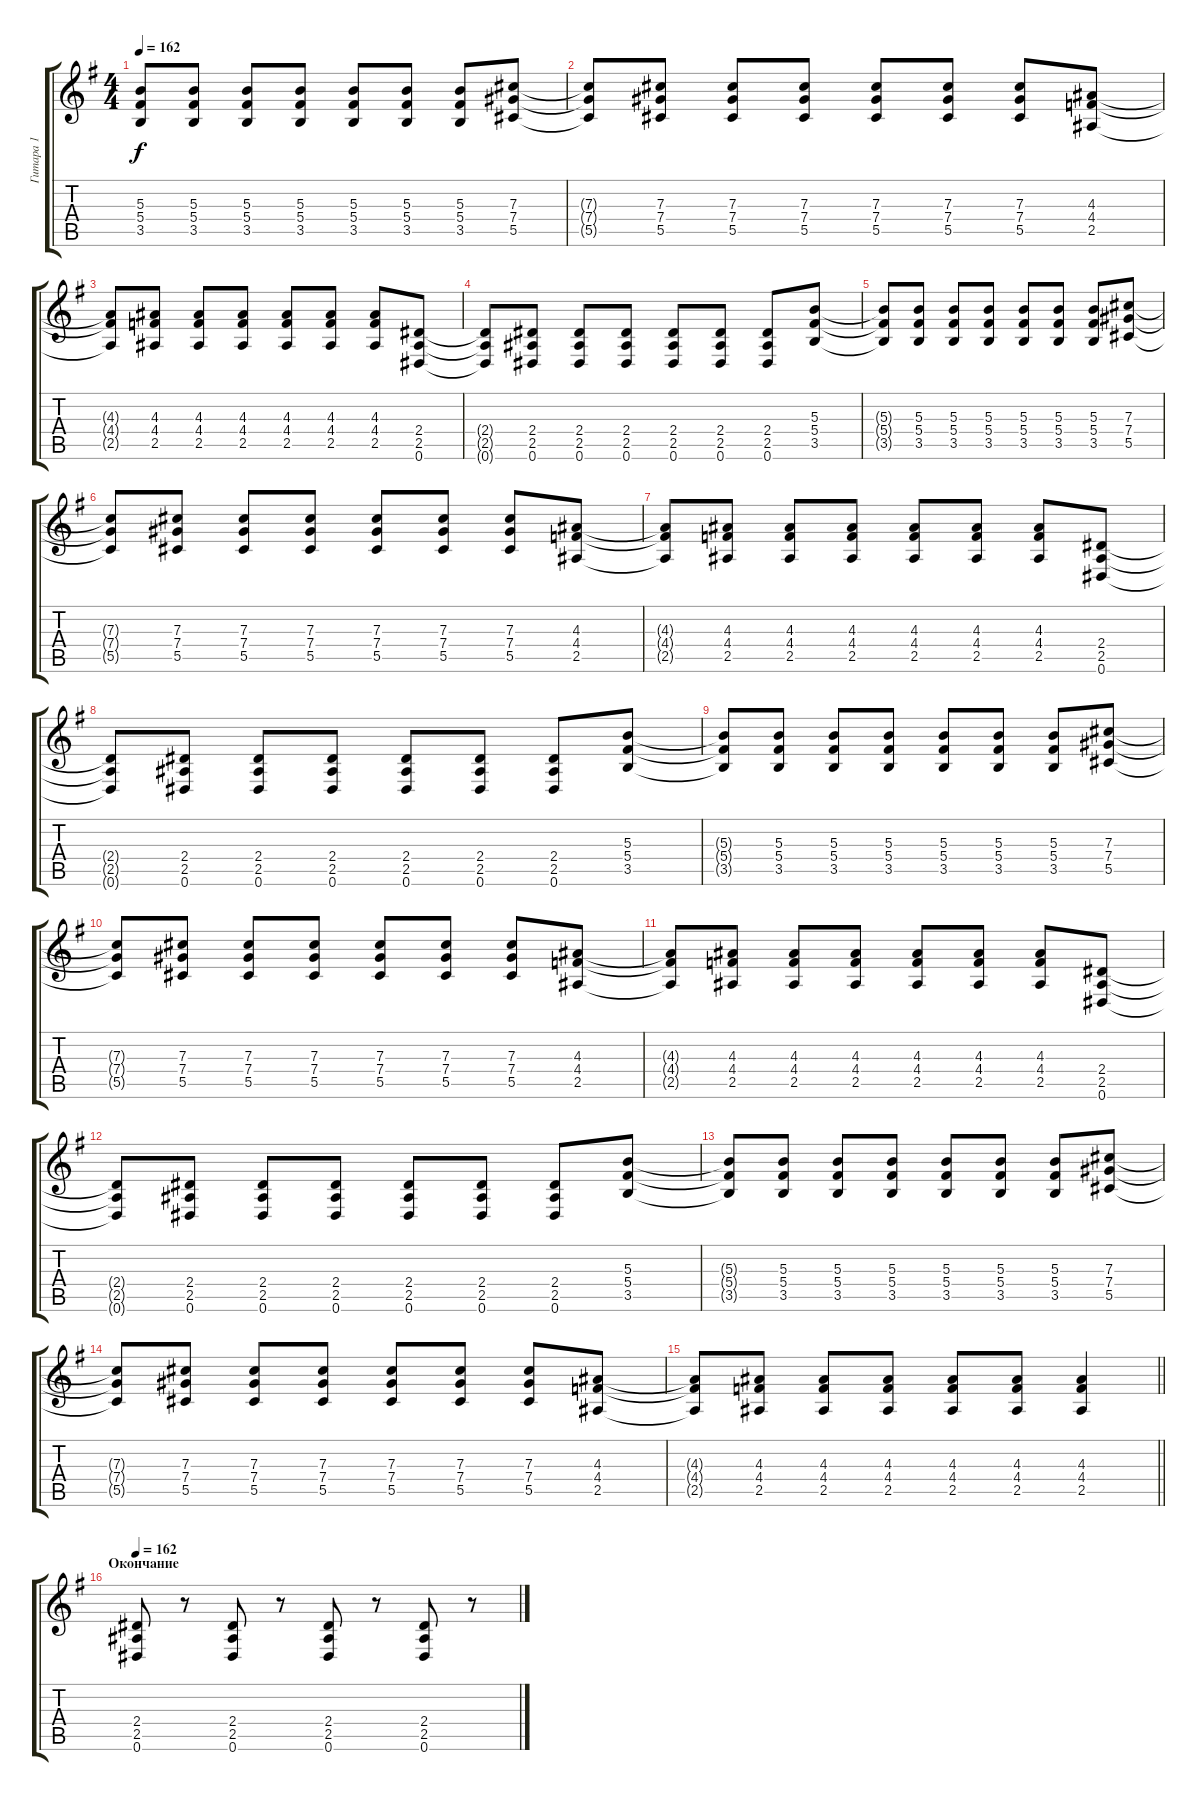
\track ("Гитара 1" "Гитара 1") {instrument distortionguitar}
\staff {score tabs}
\tuning (Eb4 Bb3 Gb3 Db3 Ab2 Eb2) {hide}
\ts (4 4)
\tempo 162
\clef g2
\ks eminor
(5.3{t} 5.4{t} 3.5{t}).8{dy f} (5.3 5.4 3.5).8 (5.3 5.4 3.5).8 (5.3 5.4 3.5).8 (5.3 5.4 3.5).8 (5.3 5.4 3.5).8 (5.3 5.4 3.5).8 (7.3 7.4 5.5).8 |
(7.3{t} 7.4{t} 5.5{t}).8 (7.3 7.4 5.5).8 (7.3 7.4 5.5).8 (7.3 7.4 5.5).8 (7.3 7.4 5.5).8 (7.3 7.4 5.5).8 (7.3 7.4 5.5).8 (4.3 4.4 2.5).8 |
(4.3{t} 4.4{t} 2.5{t}).8 (4.3 4.4 2.5).8 (4.3 4.4 2.5).8 (4.3 4.4 2.5).8 (4.3 4.4 2.5).8 (4.3 4.4 2.5).8 (4.3 4.4 2.5).8 (2.4 2.5 0.6).8 |
(2.4{t} 2.5{t} 0.6{t}).8 (2.4 2.5 0.6).8 (2.4 2.5 0.6).8 (2.4 2.5 0.6).8 (2.4 2.5 0.6).8 (2.4 2.5 0.6).8 (2.4 2.5 0.6).8 (5.3 5.4 3.5).8 |
(5.3{t} 5.4{t} 3.5{t}).8 (5.3 5.4 3.5).8 (5.3 5.4 3.5).8 (5.3 5.4 3.5).8 (5.3 5.4 3.5).8 (5.3 5.4 3.5).8 (5.3 5.4 3.5).8 (7.3 7.4 5.5).8 |
(7.3{t} 7.4{t} 5.5{t}).8 (7.3 7.4 5.5).8 (7.3 7.4 5.5).8 (7.3 7.4 5.5).8 (7.3 7.4 5.5).8 (7.3 7.4 5.5).8 (7.3 7.4 5.5).8 (4.3 4.4 2.5).8 |
(4.3{t} 4.4{t} 2.5{t}).8 (4.3 4.4 2.5).8 (4.3 4.4 2.5).8 (4.3 4.4 2.5).8 (4.3 4.4 2.5).8 (4.3 4.4 2.5).8 (4.3 4.4 2.5).8 (2.4 2.5 0.6).8 |
(2.4{t} 2.5{t} 0.6{t}).8 (2.4 2.5 0.6).8 (2.4 2.5 0.6).8 (2.4 2.5 0.6).8 (2.4 2.5 0.6).8 (2.4 2.5 0.6).8 (2.4 2.5 0.6).8 (5.3 5.4 3.5).8 |
(5.3{t} 5.4{t} 3.5{t}).8 (5.3 5.4 3.5).8 (5.3 5.4 3.5).8 (5.3 5.4 3.5).8 (5.3 5.4 3.5).8 (5.3 5.4 3.5).8 (5.3 5.4 3.5).8 (7.3 7.4 5.5).8 |
(7.3{t} 7.4{t} 5.5{t}).8 (7.3 7.4 5.5).8 (7.3 7.4 5.5).8 (7.3 7.4 5.5).8 (7.3 7.4 5.5).8 (7.3 7.4 5.5).8 (7.3 7.4 5.5).8 (4.3 4.4 2.5).8 |
(4.3{t} 4.4{t} 2.5{t}).8 (4.3 4.4 2.5).8 (4.3 4.4 2.5).8 (4.3 4.4 2.5).8 (4.3 4.4 2.5).8 (4.3 4.4 2.5).8 (4.3 4.4 2.5).8 (2.4 2.5 0.6).8 |
(2.4{t} 2.5{t} 0.6{t}).8 (2.4 2.5 0.6).8 (2.4 2.5 0.6).8 (2.4 2.5 0.6).8 (2.4 2.5 0.6).8 (2.4 2.5 0.6).8 (2.4 2.5 0.6).8 (5.3 5.4 3.5).8 |
(5.3{t} 5.4{t} 3.5{t}).8 (5.3 5.4 3.5).8 (5.3 5.4 3.5).8 (5.3 5.4 3.5).8 (5.3 5.4 3.5).8 (5.3 5.4 3.5).8 (5.3 5.4 3.5).8 (7.3 7.4 5.5).8 |
(7.3{t} 7.4{t} 5.5{t}).8 (7.3 7.4 5.5).8 (7.3 7.4 5.5).8 (7.3 7.4 5.5).8 (7.3 7.4 5.5).8 (7.3 7.4 5.5).8 (7.3 7.4 5.5).8 (4.3 4.4 2.5).8 |
\barLineRight lightlight
(4.3{t} 4.4{t} 2.5{t}).8 (4.3 4.4 2.5).8 (4.3 4.4 2.5).8 (4.3 4.4 2.5).8 (4.3 4.4 2.5).8 (4.3 4.4 2.5).8 (4.3 4.4 2.5).4 |
\section ("" "Окончание")
\tempo 162
(2.4 2.5 0.6).8 r.8 (2.4 2.5 0.6).8 r.8 (2.4 2.5 0.6).8 r.8 (2.4 2.5 0.6).8 r.8
